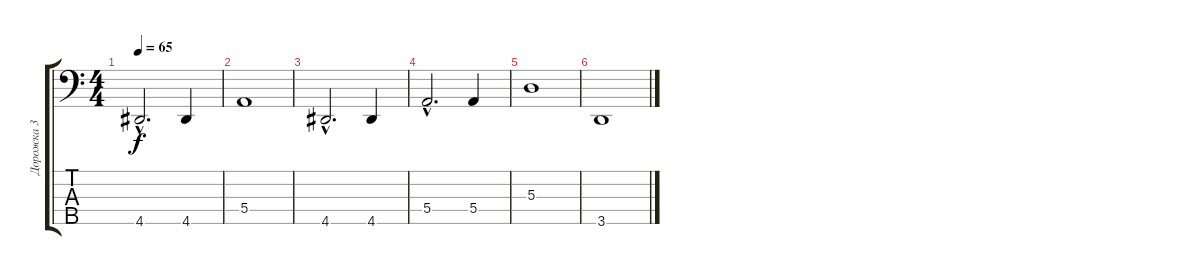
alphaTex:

\track ("Дорожка 3" "Дорожка 3") {instrument fretlessbass}
\staff {score tabs}
\tuning (G2 D2 A1 E1 B0) {hide}
\ts (4 4)
\tempo 65
\clef f4
\ks c
4.5{hac}.2{d dy f} 4.5.4 |
5.4.1 |
4.5{hac}.2{d} 4.5.4 |
5.4{hac}.2{d} 5.4.4 |
5.3.1 |
3.5.1
